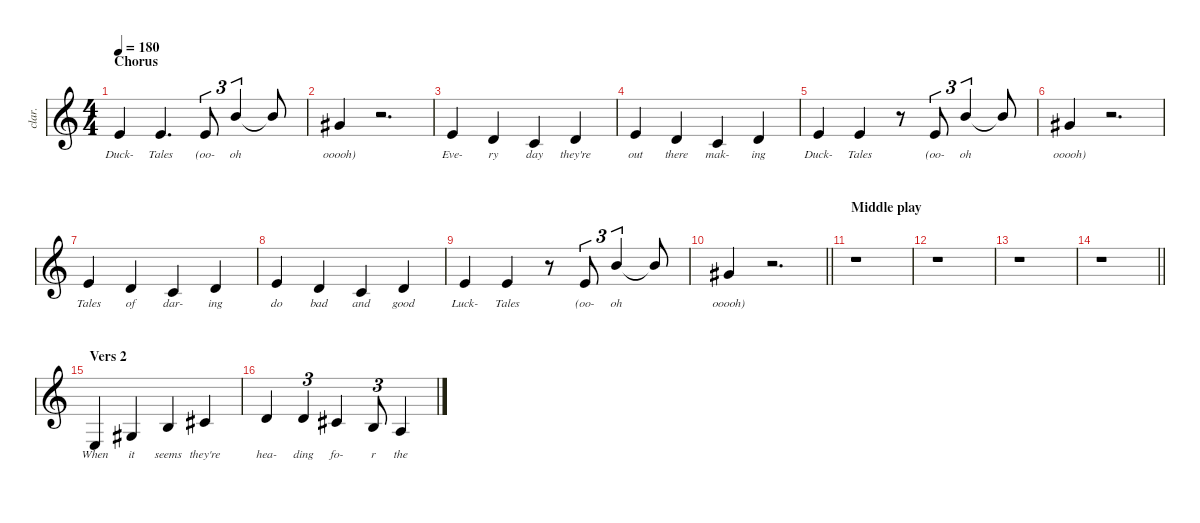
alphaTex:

\defaultSystemsLayout 4
\hideDynamics
\bracketExtendMode nobrackets
\otherSystemsTrackNameOrientation horizontal
\track ("Voice" "clar.") {instrument clarinet}
\staff {score}
\tuning (E4 B3 G3 D3 A2 E2)
\ts (4 4)
\section ("" "Chorus")
\tempo 180
\clef g2
\ks c
0.1.4{lyrics (0 "Duck-") lyrics (1 "") lyrics (2 "") lyrics (3 "") lyrics (4 "") dy f beam Up} 0.1.4{d lyrics (0 "Tales") lyrics (1 "") lyrics (2 "") lyrics (3 "") lyrics (4 "") beam Up} 0.1.8{tu (3 2) lyrics (0 "(oo-") lyrics (1 "") lyrics (2 "") lyrics (3 "") lyrics (4 "") beam Up} 7.1.4{tu (3 2) lyrics (0 "oh") lyrics (1 "") lyrics (2 "") lyrics (3 "") lyrics (4 "") beam Up} 7.1{t}.8{beam Up} |
4.1{acc #}.4{lyrics (0 "ooooh)") lyrics (1 "") lyrics (2 "") lyrics (3 "") lyrics (4 "") beam Up} r.2{d beam Up} |
0.1.4{lyrics (0 "Eve-") lyrics (1 "") lyrics (2 "") lyrics (3 "") lyrics (4 "") beam Up} 3.2.4{lyrics (0 "ry") lyrics (1 "") lyrics (2 "") lyrics (3 "") lyrics (4 "") beam Up} 1.2.4{lyrics (0 "day") lyrics (1 "") lyrics (2 "") lyrics (3 "") lyrics (4 "") beam Up} 3.2.4{lyrics (0 "they're") lyrics (1 "") lyrics (2 "") lyrics (3 "") lyrics (4 "") beam Up} |
0.1.4{lyrics (0 "out") lyrics (1 "") lyrics (2 "") lyrics (3 "") lyrics (4 "") beam Up} 3.2.4{lyrics (0 "there") lyrics (1 "") lyrics (2 "") lyrics (3 "") lyrics (4 "") beam Up} 1.2.4{lyrics (0 "mak-") lyrics (1 "") lyrics (2 "") lyrics (3 "") lyrics (4 "") beam Up} 3.2.4{lyrics (0 "ing") lyrics (1 "") lyrics (2 "") lyrics (3 "") lyrics (4 "") beam Up} |
0.1.4{lyrics (0 "Duck-") lyrics (1 "") lyrics (2 "") lyrics (3 "") lyrics (4 "") beam Up} 0.1.4{lyrics (0 "Tales") lyrics (1 "") lyrics (2 "") lyrics (3 "") lyrics (4 "") beam Up} r.8{beam Up} 0.1.8{tu (3 2) lyrics (0 "(oo-") lyrics (1 "") lyrics (2 "") lyrics (3 "") lyrics (4 "") beam Up} 7.1.4{tu (3 2) lyrics (0 "oh") lyrics (1 "") lyrics (2 "") lyrics (3 "") lyrics (4 "") beam Up} 7.1{t}.8{beam Up} |
4.1{acc #}.4{lyrics (0 "ooooh)") lyrics (1 "") lyrics (2 "") lyrics (3 "") lyrics (4 "") beam Up} r.2{d beam Up} |
0.1.4{lyrics (0 "Tales") lyrics (1 "") lyrics (2 "") lyrics (3 "") lyrics (4 "") beam Up} 3.2.4{lyrics (0 "of") lyrics (1 "") lyrics (2 "") lyrics (3 "") lyrics (4 "") beam Up} 1.2.4{lyrics (0 "dar-") lyrics (1 "") lyrics (2 "") lyrics (3 "") lyrics (4 "") beam Up} 3.2.4{lyrics (0 "ing") lyrics (1 "") lyrics (2 "") lyrics (3 "") lyrics (4 "") beam Up} |
0.1.4{lyrics (0 "do") lyrics (1 "") lyrics (2 "") lyrics (3 "") lyrics (4 "") beam Up} 3.2.4{lyrics (0 "bad") lyrics (1 "") lyrics (2 "") lyrics (3 "") lyrics (4 "") beam Up} 1.2.4{lyrics (0 "and") lyrics (1 "") lyrics (2 "") lyrics (3 "") lyrics (4 "") beam Up} 3.2.4{lyrics (0 "good") lyrics (1 "") lyrics (2 "") lyrics (3 "") lyrics (4 "") beam Up} |
0.1.4{lyrics (0 "Luck-") lyrics (1 "") lyrics (2 "") lyrics (3 "") lyrics (4 "") beam Up} 0.1.4{lyrics (0 "Tales") lyrics (1 "") lyrics (2 "") lyrics (3 "") lyrics (4 "") beam Up} r.8{beam Up} 0.1.8{tu (3 2) lyrics (0 "(oo-") lyrics (1 "") lyrics (2 "") lyrics (3 "") lyrics (4 "") beam Up} 7.1.4{tu (3 2) lyrics (0 "oh") lyrics (1 "") lyrics (2 "") lyrics (3 "") lyrics (4 "") beam Up} 7.1{t}.8{beam Up} |
\barLineRight lightlight
4.1{acc #}.4{lyrics (0 "ooooh)") lyrics (1 "") lyrics (2 "") lyrics (3 "") lyrics (4 "") beam Up} r.2{d beam Up} |
\section ("" "Middle play")
r.1{beam Down} |
r.1{beam Down} |
r.1{beam Down} |
\barLineRight lightlight
r.1{beam Down} |
\section ("" "Vers 2")
2.4.4{lyrics (0 "When") lyrics (1 "") lyrics (2 "") lyrics (3 "") lyrics (4 "") beam Up} 1.3{acc #}.4{lyrics (0 "it") lyrics (1 "") lyrics (2 "") lyrics (3 "") lyrics (4 "") beam Up} 0.2.4{lyrics (0 "seems") lyrics (1 "") lyrics (2 "") lyrics (3 "") lyrics (4 "") beam Up} 2.2{acc #}.4{lyrics (0 "they're") lyrics (1 "") lyrics (2 "") lyrics (3 "") lyrics (4 "") beam Up} |
3.2.4{lyrics (0 "hea-") lyrics (1 "") lyrics (2 "") lyrics (3 "") lyrics (4 "") beam Up} 3.2.4{tu (3 2) lyrics (0 "ding") lyrics (1 "") lyrics (2 "") lyrics (3 "") lyrics (4 "") beam Up} 2.2{acc #}.4{lyrics (0 "fo-") lyrics (1 "") lyrics (2 "") lyrics (3 "") lyrics (4 "") beam Up} 0.2.8{tu (3 2) lyrics (0 "r") lyrics (1 "") lyrics (2 "") lyrics (3 "") lyrics (4 "") beam Up} 2.3.4{lyrics (0 "the") lyrics (1 "") lyrics (2 "") lyrics (3 "") lyrics (4 "") beam Up}
